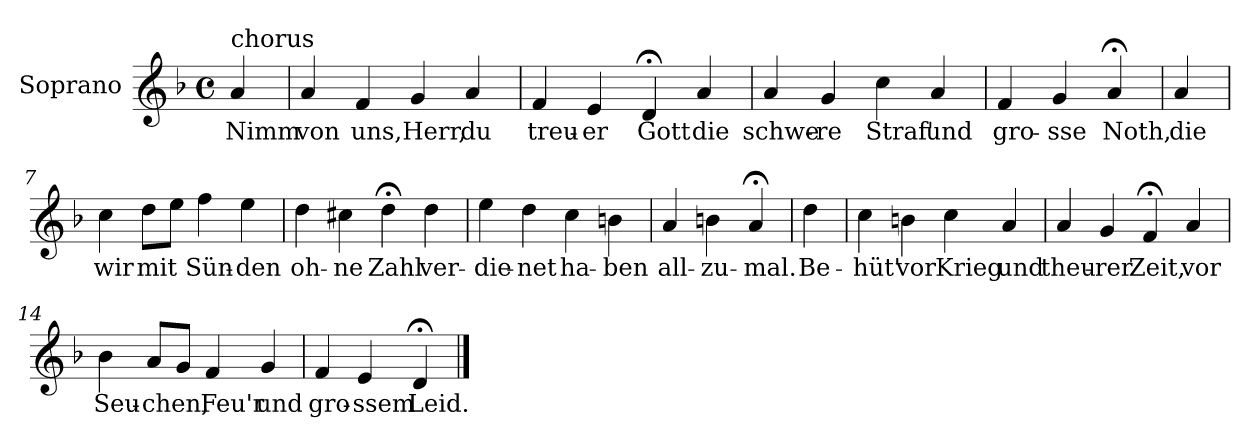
**kern	**text
*part1	*part1
*staff1	*staff1
*I"Soprano	*
*I'S.	*
*clefG2	*
*k[b-]	*
*d:	*
*M4/4	*
*met(c)	*
=1	=1
!LO:TX:a:t=chorus	!
!	!LO:LY:b
4a/	Nimm
=2	=2
!	!LO:LY:b
4a/	von
!	!LO:LY:b
4f/	uns,
!	!LO:LY:b
4g/	Herr,
!	!LO:LY:b
4a/	du
=3	=3
!	!LO:LY:b
4f/	treu-
!	!LO:LY:b
4e/	-er
!	!LO:LY:b
4d;</	Gott
!	!LO:LY:b
4a/	die
=4	=4
!	!LO:LY:b
4a/	schwe-
!	!LO:LY:b
4g/	-re
!	!LO:LY:b
4cc\	Straf'
!	!LO:LY:b
4a/	und
!!LO:LB:g=z
=5	=5
!	!LO:LY:b
4f/	gro-
!	!LO:LY:b
4g/	-sse
!	!LO:LY:b
4a;</	Noth,
=6	=6
!	!LO:LY:b
4a/	die
=7	=7
!	!LO:LY:b
4cc\	wir
!	!LO:LY:b
8dd\L	mit
8ee\J	.
!	!LO:LY:b
4ff\	Sün-
!	!LO:LY:b
4ee\	-den
=8	=8
!	!LO:LY:b
4dd\	oh-
!	!LO:LY:b
4cc#X\	-ne
!	!LO:LY:b
4dd;<\	Zahl
!	!LO:LY:b
4dd\	ver-
=9	=9
!	!LO:LY:b
4ee\	-die-
!	!LO:LY:b
4dd\	-net
!	!LO:LY:b
4cc\	ha-
!	!LO:LY:b
4bn\	-ben
!!LO:LB:g=z
=10	=10
!	!LO:LY:b
4a/	all-
!	!LO:LY:b
4bn\	-zu-
!	!LO:LY:b
4a;</	-mal.
=11	=11
!	!LO:LY:b
4dd\	Be-
=12	=12
!	!LO:LY:b
4cc\	-hüt'
!	!LO:LY:b
4bn\	vor
!	!LO:LY:b
4cc\	Krieg
!	!LO:LY:b
4a/	und
=13	=13
!	!LO:LY:b
4a/	theu-
!	!LO:LY:b
4g/	-rer
!	!LO:LY:b
4f;</	Zeit,
!	!LO:LY:b
4a/	vor
=14	=14
!	!LO:LY:b
4b-\	Seu-
!	!LO:LY:b
8a/L	-chen,
8g/J	.
!	!LO:LY:b
4f/	Feu'r
!	!LO:LY:b
4g/	und
!!LO:LB:g=z
=15	=15
!	!LO:LY:b
4f/	gro-
!	!LO:LY:b
4e/	-ssem
!	!LO:LY:b
4d;</	Leid.
==	==
*-	*-
